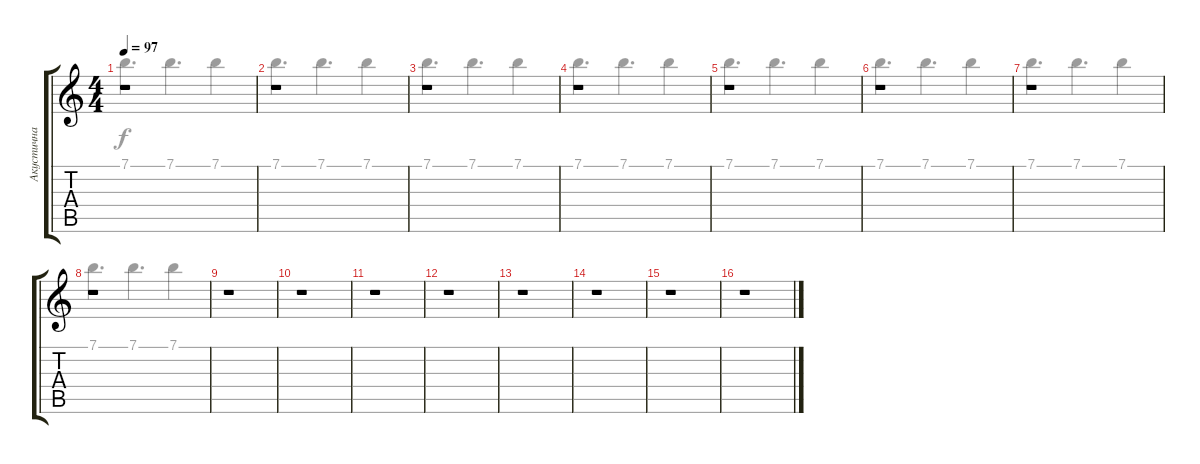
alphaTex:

\track ("Акустична гитара(партія друга)" "Акустична ") {instrument acousticguitarsteel}
\staff {score tabs}
\tuning (E4 B3 G3 D3 A2 E2) {hide}
\voice
\ts (4 4)
\tempo 97
\clef g2
\ks c
r.1{dy f} |
r.1 |
r.1 |
r.1 |
r.1 |
r.1 |
r.1 |
r.1 |
r.1 |
r.1 |
r.1 |
r.1 |
r.1 |
r.1 |
r.1 |
r.1
\voice
\clef g2
\ottava regular
\simile none
\ks c
7.1.4{d dy f} 7.1.4{d} 7.1.4 |
7.1.4{d} 7.1.4{d} 7.1.4 |
7.1.4{d} 7.1.4{d} 7.1.4 |
7.1.4{d} 7.1.4{d} 7.1.4 |
7.1.4{d} 7.1.4{d} 7.1.4 |
7.1.4{d} 7.1.4{d} 7.1.4 |
7.1.4{d} 7.1.4{d} 7.1.4 |
7.1.4{d} 7.1.4{d} 7.1.4 |
|
|
|
|
|
|
|
